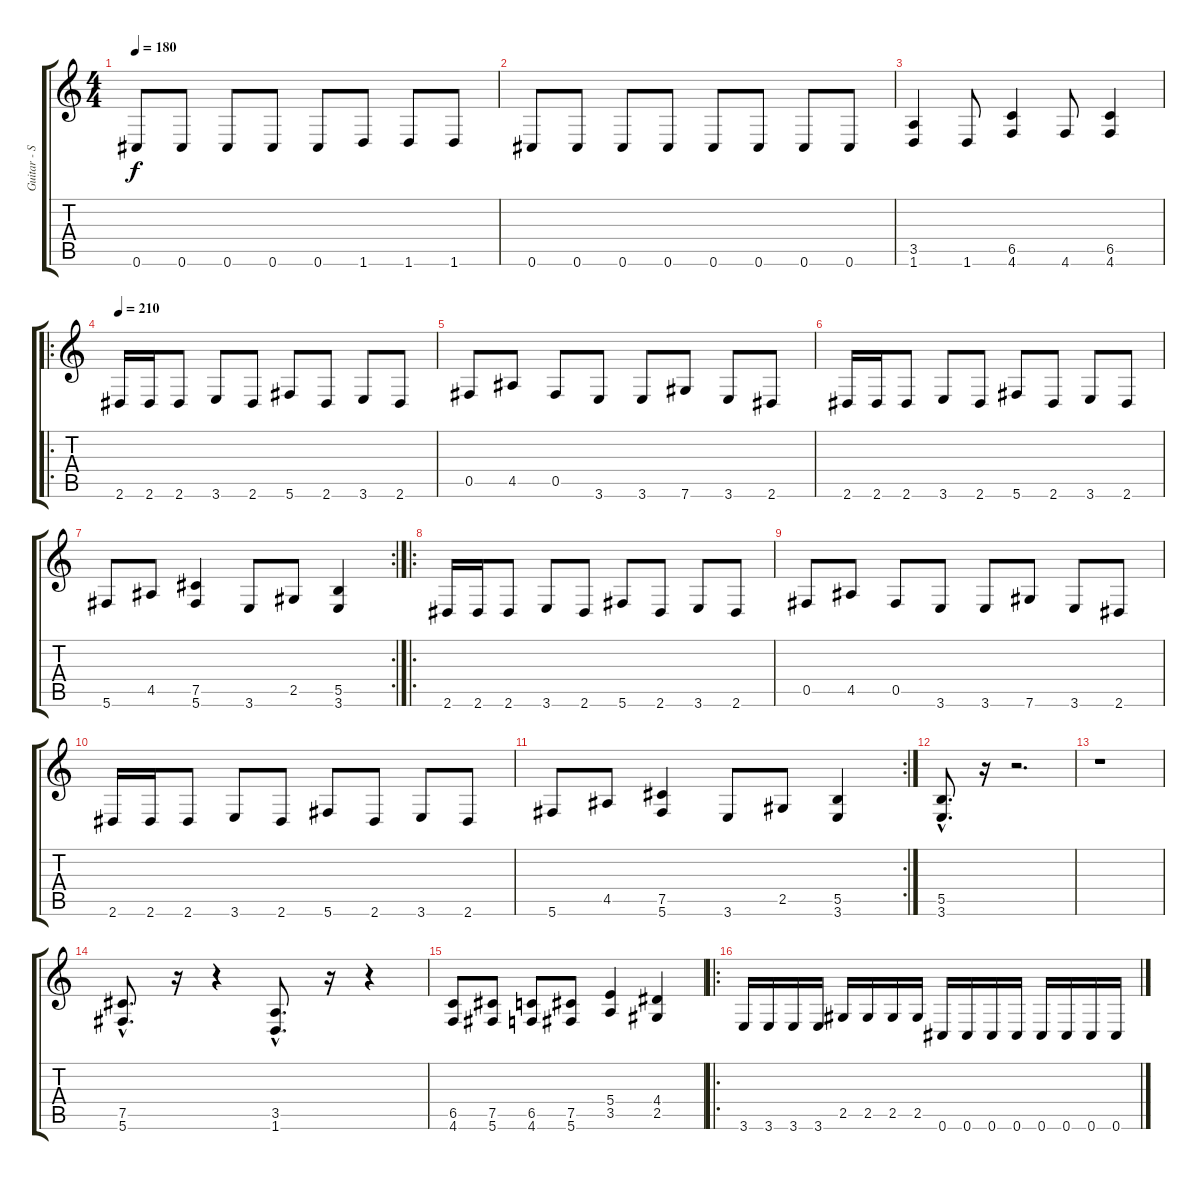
\track ("Guitar - Sparky" "Guitar - S") {instrument distortionguitar}
\staff {score tabs}
\tuning (Db4 Ab3 E3 B2 Gb2 Db2) {hide}
\ts (4 4)
\tempo 180
\clef g2
\ks c
0.6.8{dy f} 0.6.8 0.6.8 0.6.8 0.6.8 1.6.8 1.6.8 1.6.8 |
0.6.8 0.6.8 0.6.8 0.6.8 0.6.8 0.6.8 0.6.8 0.6.8 |
(3.5 1.6).4 1.6.8 (6.5 4.6).4 4.6.8 (6.5 4.6).4 |
\ro
\tempo 210
2.6.16 2.6.16 2.6.8 3.6.8 2.6.8 5.6.8 2.6.8 3.6.8 2.6.8 |
0.5.8 4.5.8 0.5.8 3.6.8 3.6.8 7.6.8 3.6.8 2.6.8 |
2.6.16 2.6.16 2.6.8 3.6.8 2.6.8 5.6.8 2.6.8 3.6.8 2.6.8 |
\rc 2
5.6.8 4.5.8 (7.5 5.6).4 3.6.8 2.5.8 (5.5 3.6).4 |
\ro
2.6.16 2.6.16 2.6.8 3.6.8 2.6.8 5.6.8 2.6.8 3.6.8 2.6.8 |
0.5.8 4.5.8 0.5.8 3.6.8 3.6.8 7.6.8 3.6.8 2.6.8 |
2.6.16 2.6.16 2.6.8 3.6.8 2.6.8 5.6.8 2.6.8 3.6.8 2.6.8 |
\rc 2
5.6.8 4.5.8 (7.5 5.6).4 3.6.8 2.5.8 (5.5 3.6).4 |
(5.5{hac} 3.6{hac}).8{d} r.16 r.2{d} |
r.1 |
(7.5{hac} 5.6{hac}).8{d} r.16 r.4 (3.5{hac} 1.6{hac}).8{d} r.16 r.4 |
(6.5 4.6).8 (7.5 5.6).8 (6.5 4.6).8 (7.5 5.6).8 (5.4 3.5).4 (4.4 2.5).4 |
\ro
3.6.16 3.6.16 3.6.16 3.6.16 2.5.16 2.5.16 2.5.16 2.5.16 0.6.16 0.6.16 0.6.16 0.6.16 0.6.16 0.6.16 0.6.16 0.6.16
